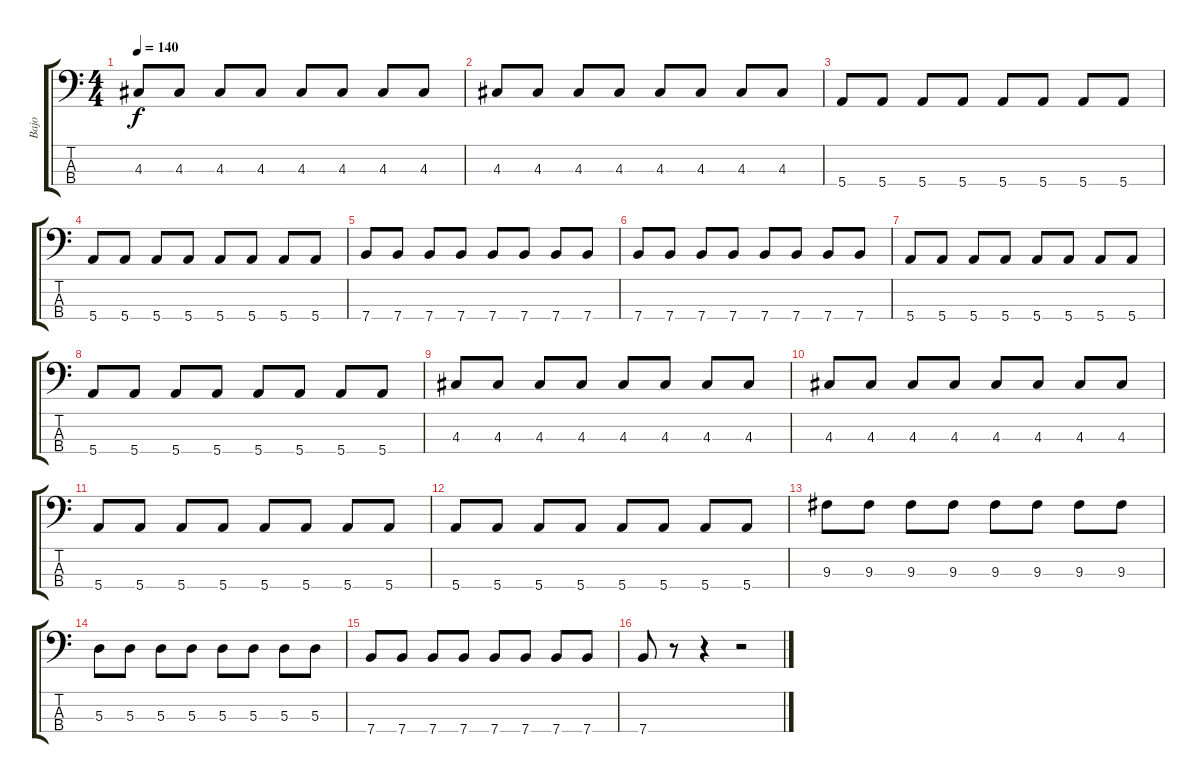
\track ("Bajo" "Bajo") {instrument electricbasspick}
\staff {score tabs}
\tuning (G2 D2 A1 E1) {hide}
\ts (4 4)
\tempo 140
\clef f4
\ks c
4.3.8{dy f} 4.3.8 4.3.8 4.3.8 4.3.8 4.3.8 4.3.8 4.3.8 |
4.3.8 4.3.8 4.3.8 4.3.8 4.3.8 4.3.8 4.3.8 4.3.8 |
5.4.8 5.4.8 5.4.8 5.4.8 5.4.8 5.4.8 5.4.8 5.4.8 |
5.4.8 5.4.8 5.4.8 5.4.8 5.4.8 5.4.8 5.4.8 5.4.8 |
7.4.8 7.4.8 7.4.8 7.4.8 7.4.8 7.4.8 7.4.8 7.4.8 |
7.4.8 7.4.8 7.4.8 7.4.8 7.4.8 7.4.8 7.4.8 7.4.8 |
5.4.8 5.4.8 5.4.8 5.4.8 5.4.8 5.4.8 5.4.8 5.4.8 |
5.4.8 5.4.8 5.4.8 5.4.8 5.4.8 5.4.8 5.4.8 5.4.8 |
4.3.8 4.3.8 4.3.8 4.3.8 4.3.8 4.3.8 4.3.8 4.3.8 |
4.3.8 4.3.8 4.3.8 4.3.8 4.3.8 4.3.8 4.3.8 4.3.8 |
5.4.8 5.4.8 5.4.8 5.4.8 5.4.8 5.4.8 5.4.8 5.4.8 |
5.4.8 5.4.8 5.4.8 5.4.8 5.4.8 5.4.8 5.4.8 5.4.8 |
9.3.8 9.3.8 9.3.8 9.3.8 9.3.8 9.3.8 9.3.8 9.3.8 |
5.3.8 5.3.8 5.3.8 5.3.8 5.3.8 5.3.8 5.3.8 5.3.8 |
7.4.8 7.4.8 7.4.8 7.4.8 7.4.8 7.4.8 7.4.8 7.4.8 |
7.4.8 r.8 r.4 r.2
